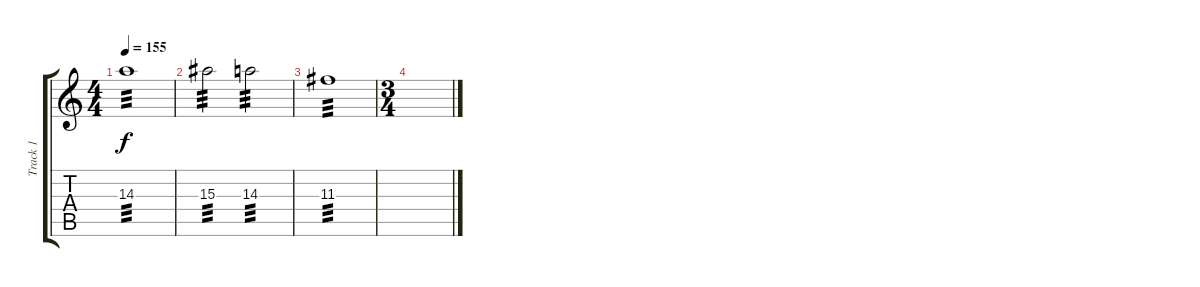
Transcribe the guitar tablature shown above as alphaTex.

\track ("Track 1" "Track 1") {instrument distortionguitar}
\staff {score tabs}
\tuning (E4 B3 G3 D3 A2 E2) {hide}
\ts (4 4)
\tempo 155
\clef g2
\ks c
14.3.1{tp 3 dy f} |
15.3.2{tp 3} 14.3.2{tp 3} |
11.3.1{tp 3} |
\ts (3 4)
